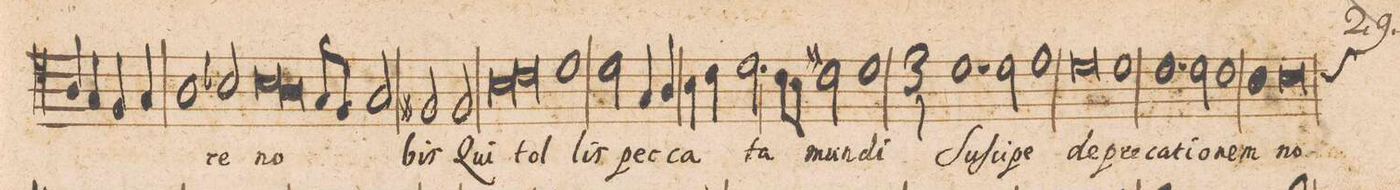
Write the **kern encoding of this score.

**kern	**text
*I"[Tenor II]	*
*clefC4	*
*k[]	*
*met(C|)	*
*M2/1	*
4A/	.
4G/	.
4Fny/	.
4G/	.
=44-	=44-
1A	.
2B-X/	-re
*lig	*
1B-	no-
=45-	=45-
*col	*
2.A/	.
*Xlig	*
8G/L	.
8F/J	.
*Xcol	*
2G/	.
=46-	=46-
2F#X/	-bis
2F#/	Qui
*lig	*
1Bny	tol-
=47-	=47-
1c	.
*Xlig	*
1d	.
=48-	=48-
2d\	-lis
4G/	pec-
4A/	.
4B\	-ca-
4c\	.
2.d\	-ta-
=49-	=49-
8c\L	.
8B\J	.
2c#X\	-mun-
1d	-di
=50||-	=50||-
*M3/1	*
1.d	Suſ-
2d\	-ci-
1e	-pe
=51-	=51-
0d	de-
1d	-pre-
=52-	=52-
1.cny	-ca-
2c\	-ti-
1c	-o-
=53-	=53-
*col	*
1B	-nem
*custos:B	*
0B	no-
*Xcol	*
=54-	=54-
*-	*-
